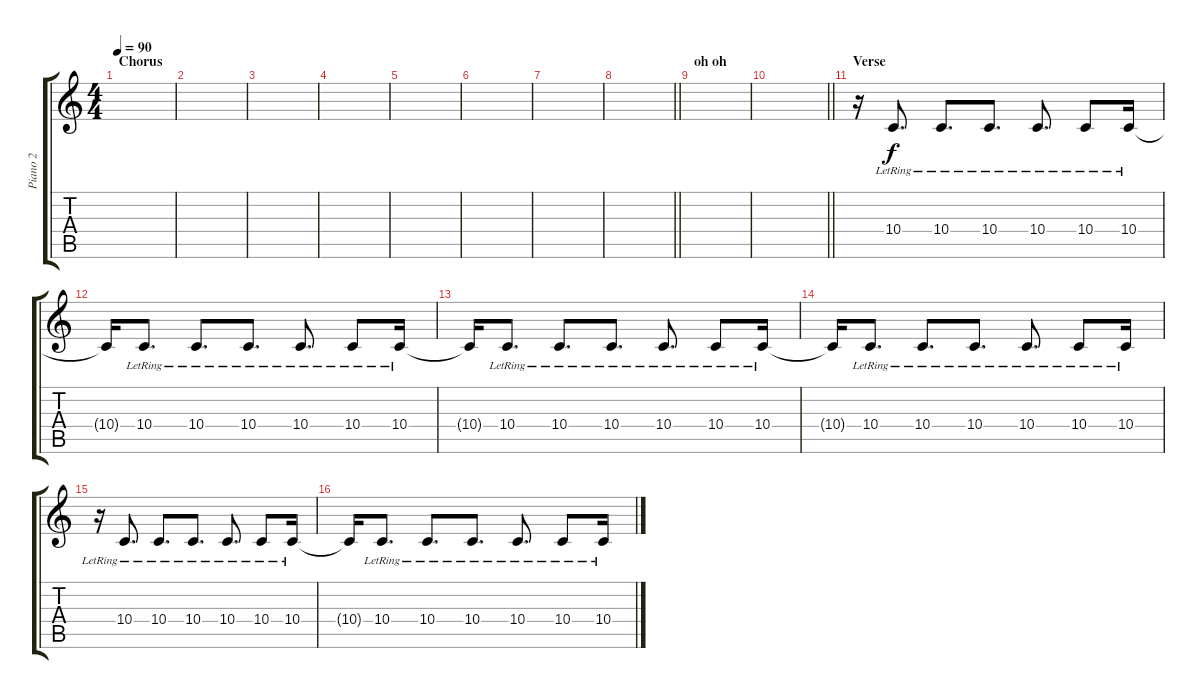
\track ("Piano 2" "Piano 2") {instrument acousticgrandpiano}
\staff {score tabs}
\tuning (E4 B3 G3 D3 A2 E2) {hide}
\ts (4 4)
\section ("" "Chorus")
\tempo 90
\clef g2
\ks c
|
|
|
|
|
|
|
\barLineRight lightlight
|
\section ("" "oh oh")
|
\barLineRight lightlight
|
\section ("" "Verse")
r.16 10.4{lr}.8{d} 10.4{lr}.8{d} 10.4{lr}.8{d} 10.4{lr}.8{d} 10.4{lr}.8 10.4{lr}.16 |
10.4{t}.16 10.4{lr}.8{d} 10.4{lr}.8{d} 10.4{lr}.8{d} 10.4{lr}.8{d} 10.4{lr}.8 10.4{lr}.16 |
10.4{t}.16 10.4{lr}.8{d} 10.4{lr}.8{d} 10.4{lr}.8{d} 10.4{lr}.8{d} 10.4{lr}.8 10.4{lr}.16 |
10.4{t}.16 10.4{lr}.8{d} 10.4{lr}.8{d} 10.4{lr}.8{d} 10.4{lr}.8{d} 10.4{lr}.8 10.4{lr}.16 |
r.16 10.4{lr}.8{d} 10.4{lr}.8{d} 10.4{lr}.8{d} 10.4{lr}.8{d} 10.4{lr}.8 10.4{lr}.16 |
10.4{t}.16 10.4{lr}.8{d} 10.4{lr}.8{d} 10.4{lr}.8{d} 10.4{lr}.8{d} 10.4{lr}.8 10.4{lr}.16
